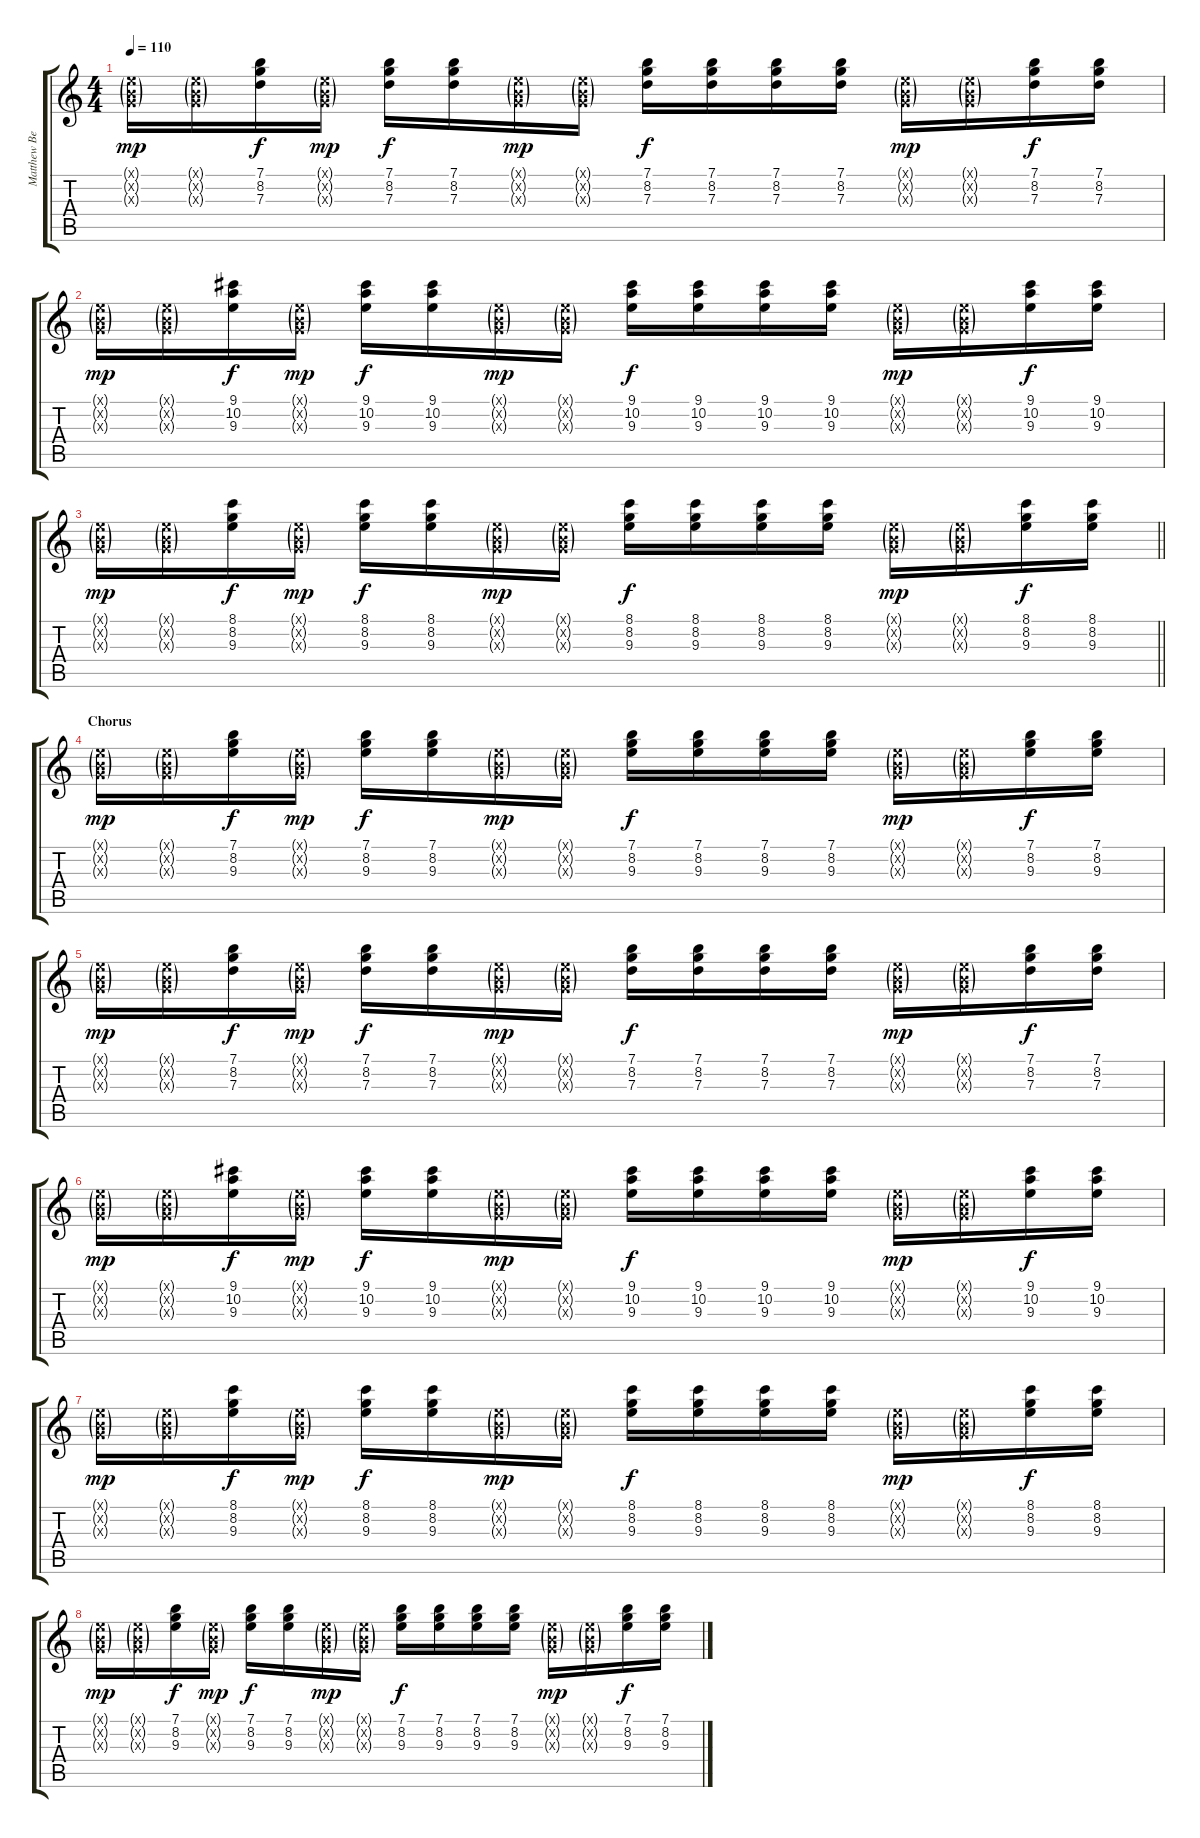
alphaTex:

\track ("Matthew Bellamy (Guitar I)" "Matthew Be") {instrument electricguitarclean}
\staff {score tabs}
\tuning (E4 B3 G3 D3 A2 E2) {hide}
\ts (4 4)
\tempo 110
\clef g2
\ks c
(0.1{g x} 0.2{g x} 0.3{g x}).16{dy mp} (0.1{g x} 0.2{g x} 0.3{g x}).16 (7.1 8.2 7.3).16{dy f} (0.1{g x} 0.2{g x} 0.3{g x}).16{dy mp} (7.1 8.2 7.3).16{dy f} (7.1 8.2 7.3).16 (0.1{g x} 0.2{g x} 0.3{g x}).16{dy mp} (0.1{g x} 0.2{g x} 0.3{g x}).16 (7.1 8.2 7.3).16{dy f} (7.1 8.2 7.3).16 (7.1 8.2 7.3).16 (7.1 8.2 7.3).16 (0.1{g x} 0.2{g x} 0.3{g x}).16{dy mp} (0.1{g x} 0.2{g x} 0.3{g x}).16 (7.1 8.2 7.3).16{dy f} (7.1 8.2 7.3).16 |
(0.1{g x} 0.2{g x} 0.3{g x}).16{dy mp} (0.1{g x} 0.2{g x} 0.3{g x}).16 (9.1 10.2 9.3).16{dy f} (0.1{g x} 0.2{g x} 0.3{g x}).16{dy mp} (9.1 10.2 9.3).16{dy f} (9.1 10.2 9.3).16 (0.1{g x} 0.2{g x} 0.3{g x}).16{dy mp} (0.1{g x} 0.2{g x} 0.3{g x}).16 (9.1 10.2 9.3).16{dy f} (9.1 10.2 9.3).16 (9.1 10.2 9.3).16 (9.1 10.2 9.3).16 (0.1{g x} 0.2{g x} 0.3{g x}).16{dy mp} (0.1{g x} 0.2{g x} 0.3{g x}).16 (9.1 10.2 9.3).16{dy f} (9.1 10.2 9.3).16 |
\barLineRight lightlight
(0.1{g x} 0.2{g x} 0.3{g x}).16{dy mp} (0.1{g x} 0.2{g x} 0.3{g x}).16 (8.1 8.2 9.3).16{dy f} (0.1{g x} 0.2{g x} 0.3{g x}).16{dy mp} (8.1 8.2 9.3).16{dy f} (8.1 8.2 9.3).16 (0.1{g x} 0.2{g x} 0.3{g x}).16{dy mp} (0.1{g x} 0.2{g x} 0.3{g x}).16 (8.1 8.2 9.3).16{dy f} (8.1 8.2 9.3).16 (8.1 8.2 9.3).16 (8.1 8.2 9.3).16 (0.1{g x} 0.2{g x} 0.3{g x}).16{dy mp} (0.1{g x} 0.2{g x} 0.3{g x}).16 (8.1 8.2 9.3).16{dy f} (8.1 8.2 9.3).16 |
\section ("" "Chorus")
(0.1{g x} 0.2{g x} 0.3{g x}).16{dy mp} (0.1{g x} 0.2{g x} 0.3{g x}).16 (7.1 8.2 9.3).16{dy f} (0.1{g x} 0.2{g x} 0.3{g x}).16{dy mp} (7.1 8.2 9.3).16{dy f} (7.1 8.2 9.3).16 (0.1{g x} 0.2{g x} 0.3{g x}).16{dy mp} (0.1{g x} 0.2{g x} 0.3{g x}).16 (7.1 8.2 9.3).16{dy f} (7.1 8.2 9.3).16 (7.1 8.2 9.3).16 (7.1 8.2 9.3).16 (0.1{g x} 0.2{g x} 0.3{g x}).16{dy mp} (0.1{g x} 0.2{g x} 0.3{g x}).16 (7.1 8.2 9.3).16{dy f} (7.1 8.2 9.3).16 |
(0.1{g x} 0.2{g x} 0.3{g x}).16{dy mp} (0.1{g x} 0.2{g x} 0.3{g x}).16 (7.1 8.2 7.3).16{dy f} (0.1{g x} 0.2{g x} 0.3{g x}).16{dy mp} (7.1 8.2 7.3).16{dy f} (7.1 8.2 7.3).16 (0.1{g x} 0.2{g x} 0.3{g x}).16{dy mp} (0.1{g x} 0.2{g x} 0.3{g x}).16 (7.1 8.2 7.3).16{dy f} (7.1 8.2 7.3).16 (7.1 8.2 7.3).16 (7.1 8.2 7.3).16 (0.1{g x} 0.2{g x} 0.3{g x}).16{dy mp} (0.1{g x} 0.2{g x} 0.3{g x}).16 (7.1 8.2 7.3).16{dy f} (7.1 8.2 7.3).16 |
(0.1{g x} 0.2{g x} 0.3{g x}).16{dy mp} (0.1{g x} 0.2{g x} 0.3{g x}).16 (9.1 10.2 9.3).16{dy f} (0.1{g x} 0.2{g x} 0.3{g x}).16{dy mp} (9.1 10.2 9.3).16{dy f} (9.1 10.2 9.3).16 (0.1{g x} 0.2{g x} 0.3{g x}).16{dy mp} (0.1{g x} 0.2{g x} 0.3{g x}).16 (9.1 10.2 9.3).16{dy f} (9.1 10.2 9.3).16 (9.1 10.2 9.3).16 (9.1 10.2 9.3).16 (0.1{g x} 0.2{g x} 0.3{g x}).16{dy mp} (0.1{g x} 0.2{g x} 0.3{g x}).16 (9.1 10.2 9.3).16{dy f} (9.1 10.2 9.3).16 |
(0.1{g x} 0.2{g x} 0.3{g x}).16{dy mp} (0.1{g x} 0.2{g x} 0.3{g x}).16 (8.1 8.2 9.3).16{dy f} (0.1{g x} 0.2{g x} 0.3{g x}).16{dy mp} (8.1 8.2 9.3).16{dy f} (8.1 8.2 9.3).16 (0.1{g x} 0.2{g x} 0.3{g x}).16{dy mp} (0.1{g x} 0.2{g x} 0.3{g x}).16 (8.1 8.2 9.3).16{dy f} (8.1 8.2 9.3).16 (8.1 8.2 9.3).16 (8.1 8.2 9.3).16 (0.1{g x} 0.2{g x} 0.3{g x}).16{dy mp} (0.1{g x} 0.2{g x} 0.3{g x}).16 (8.1 8.2 9.3).16{dy f} (8.1 8.2 9.3).16 |
(0.1{g x} 0.2{g x} 0.3{g x}).16{dy mp} (0.1{g x} 0.2{g x} 0.3{g x}).16 (7.1 8.2 9.3).16{dy f} (0.1{g x} 0.2{g x} 0.3{g x}).16{dy mp} (7.1 8.2 9.3).16{dy f} (7.1 8.2 9.3).16 (0.1{g x} 0.2{g x} 0.3{g x}).16{dy mp} (0.1{g x} 0.2{g x} 0.3{g x}).16 (7.1 8.2 9.3).16{dy f} (7.1 8.2 9.3).16 (7.1 8.2 9.3).16 (7.1 8.2 9.3).16 (0.1{g x} 0.2{g x} 0.3{g x}).16{dy mp} (0.1{g x} 0.2{g x} 0.3{g x}).16 (7.1 8.2 9.3).16{dy f} (7.1 8.2 9.3).16
